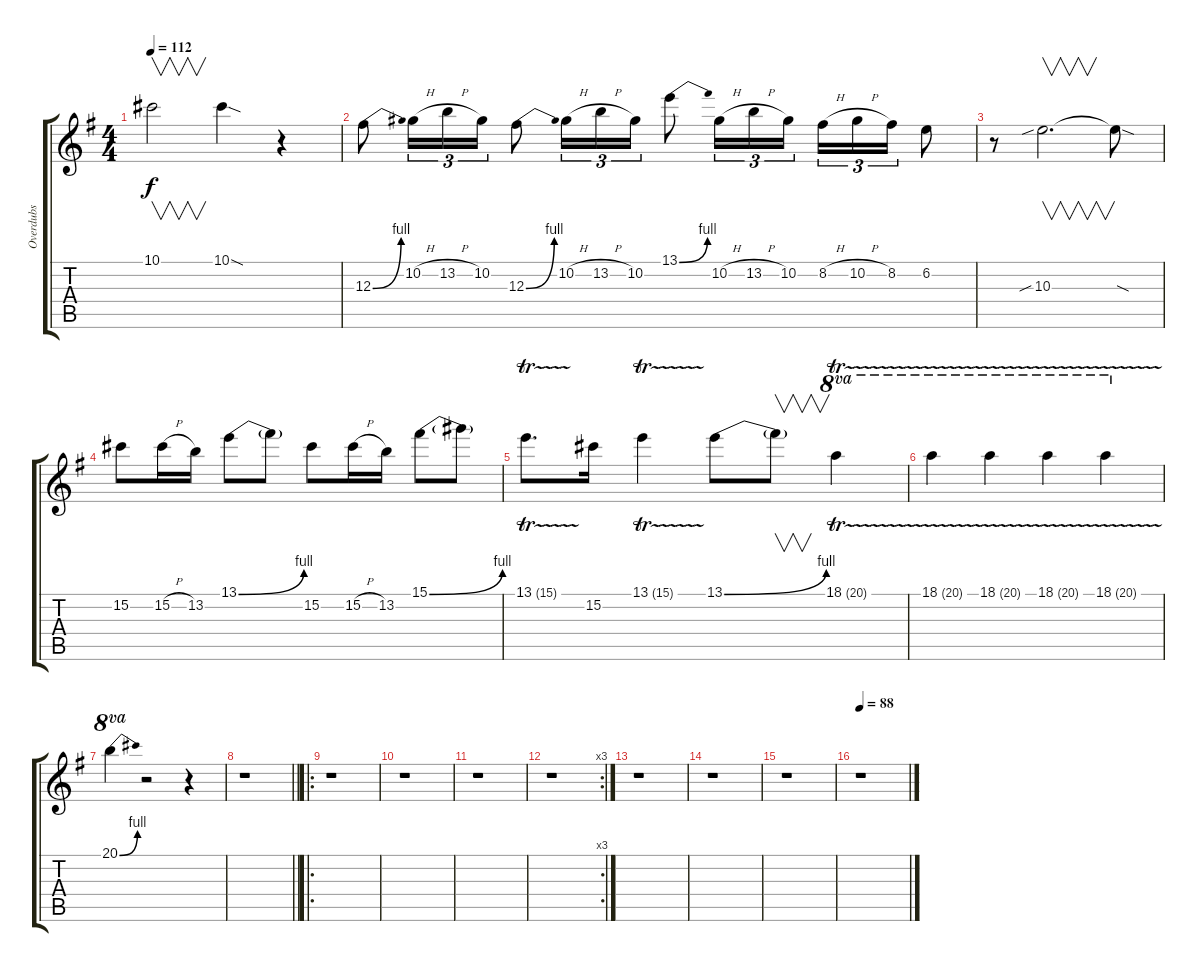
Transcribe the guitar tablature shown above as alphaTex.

\track ("Overdubs" "Overdubs") {instrument distortionguitar}
\staff {score tabs}
\tuning (Eb4 Bb3 Gb3 Db3 Ab2 Db2) {hide}
\ts (4 4)
\tempo 112
\clef g2
\ks g
10.1.2{v dy f} 10.1{sod}.4 r.4 |
12.3{be (bend 0 0 60 4)}.8 10.2{h}.16{tu (3 2)} 13.2{h}.16{tu (3 2)} 10.2.16{tu (3 2)} 12.3{be (bend 0 0 60 4)}.8 10.2{h}.16{tu (3 2)} 13.2{h}.16{tu (3 2)} 10.2.16{tu (3 2)} 13.1{be (bend 0 0 60 4)}.8 10.2{h}.16{tu (3 2)} 13.2{h}.16{tu (3 2)} 10.2.16{tu (3 2)} 8.2{h}.16{tu (3 2)} 10.2{h}.16{tu (3 2)} 8.2.16{tu (3 2)} 6.2.8 |
r.8 10.3{sib}.2{v d} 10.3{sod t}.8 |
15.2.8 15.2{h}.16 13.2.16 13.1{be (bend 0 0 60 4)}.8 13.1{t}.8 15.2.8 15.2{h}.16 13.2.16 15.1{be (bend 0 0 60 4)}.8 15.1{t}.8 |
13.1{tr (15 32)}.8{d} 15.2.16 13.1{tr (15 32)}.4 13.1{be (bend 0 0 60 4)}.8 13.1{t}.8{v} 18.1{tr (20 32)}.4{ot 8va} |
18.1{tr (20 32)}.4{ot 8va} 18.1{tr (20 32)}.4{ot 8va} 18.1{tr (20 32)}.4{ot 8va} 18.1{tr (20 32)}.4{ot 8va} |
20.1{be (bend 0 0 60 4)}.4{ot 8va} r.2 r.4 |
\barLineRight lightlight
r.1 |
\ro
r.1 |
r.1 |
r.1 |
\rc 3
r.1 |
r.1 |
r.1 |
r.1 |
\tempo 88
r.1
